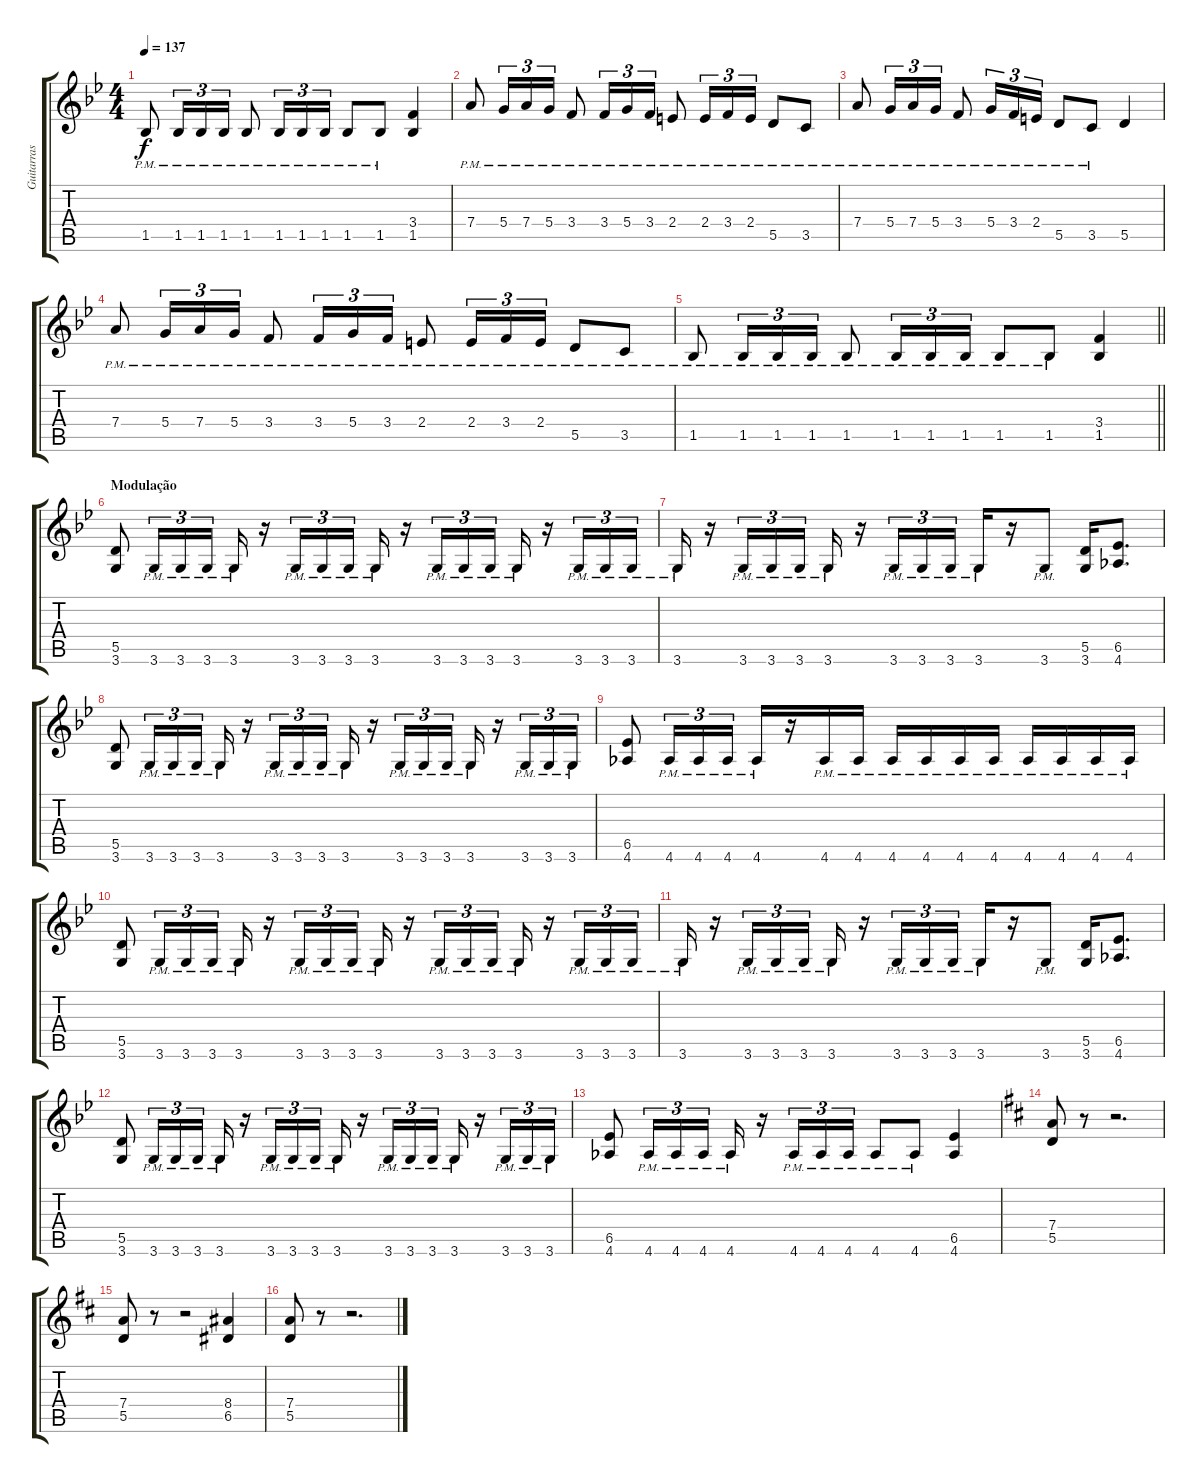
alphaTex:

\track ("Guitarras" "Guitarras") {instrument distortionguitar}
\staff {score tabs}
\tuning (E4 B3 G3 D3 A2 E2) {hide}
\ts (4 4)
\tempo 137
\clef g2
\ks gminor
1.5{pm}.8{dy f} 1.5{pm}.16{tu (3 2)} 1.5{pm}.16{tu (3 2)} 1.5{pm}.16{tu (3 2)} 1.5{pm}.8 1.5{pm}.16{tu (3 2)} 1.5{pm}.16{tu (3 2)} 1.5{pm}.16{tu (3 2)} 1.5{pm}.8 1.5{pm}.8 (3.4 1.5).4 |
7.4{pm}.8 5.4{pm}.16{tu (3 2)} 7.4{pm}.16{tu (3 2)} 5.4{pm}.16{tu (3 2)} 3.4{pm}.8 3.4{pm}.16{tu (3 2)} 5.4{pm}.16{tu (3 2)} 3.4{pm}.16{tu (3 2)} 2.4{pm}.8 2.4{pm}.16{tu (3 2)} 3.4{pm}.16{tu (3 2)} 2.4{pm}.16{tu (3 2)} 5.5{pm}.8 3.5{pm}.8 |
7.4{pm}.8 5.4{pm}.16{tu (3 2)} 7.4{pm}.16{tu (3 2)} 5.4{pm}.16{tu (3 2)} 3.4{pm}.8 5.4{pm}.16{tu (3 2)} 3.4{pm}.16{tu (3 2)} 2.4{pm}.16{tu (3 2)} 5.5{pm}.8 3.5{pm}.8 5.5.4 |
7.4{pm}.8 5.4{pm}.16{tu (3 2)} 7.4{pm}.16{tu (3 2)} 5.4{pm}.16{tu (3 2)} 3.4{pm}.8 3.4{pm}.16{tu (3 2)} 5.4{pm}.16{tu (3 2)} 3.4{pm}.16{tu (3 2)} 2.4{pm}.8 2.4{pm}.16{tu (3 2)} 3.4{pm}.16{tu (3 2)} 2.4{pm}.16{tu (3 2)} 5.5{pm}.8 3.5{pm}.8 |
\barLineRight lightlight
1.5{pm}.8 1.5{pm}.16{tu (3 2)} 1.5{pm}.16{tu (3 2)} 1.5{pm}.16{tu (3 2)} 1.5{pm}.8 1.5{pm}.16{tu (3 2)} 1.5{pm}.16{tu (3 2)} 1.5{pm}.16{tu (3 2)} 1.5{pm}.8 1.5{pm}.8 (3.4 1.5).4 |
\section ("" "Modulação")
(5.5 3.6).8 3.6{pm}.16{tu (3 2)} 3.6{pm}.16{tu (3 2)} 3.6{pm}.16{tu (3 2)} 3.6{pm}.16 r.16 3.6{pm}.16{tu (3 2)} 3.6{pm}.16{tu (3 2)} 3.6{pm}.16{tu (3 2)} 3.6{pm}.16 r.16 3.6{pm}.16{tu (3 2)} 3.6{pm}.16{tu (3 2)} 3.6{pm}.16{tu (3 2)} 3.6{pm}.16 r.16 3.6{pm}.16{tu (3 2)} 3.6{pm}.16{tu (3 2)} 3.6{pm}.16{tu (3 2)} |
3.6{pm}.16 r.16 3.6{pm}.16{tu (3 2)} 3.6{pm}.16{tu (3 2)} 3.6{pm}.16{tu (3 2)} 3.6{pm}.16 r.16 3.6{pm}.16{tu (3 2)} 3.6{pm}.16{tu (3 2)} 3.6{pm}.16{tu (3 2)} 3.6{pm}.16 r.16 3.6{pm}.8 (5.5 3.6).16 (6.5 4.6).8{d} |
(5.5 3.6).8 3.6{pm}.16{tu (3 2)} 3.6{pm}.16{tu (3 2)} 3.6{pm}.16{tu (3 2)} 3.6{pm}.16 r.16 3.6{pm}.16{tu (3 2)} 3.6{pm}.16{tu (3 2)} 3.6{pm}.16{tu (3 2)} 3.6{pm}.16 r.16 3.6{pm}.16{tu (3 2)} 3.6{pm}.16{tu (3 2)} 3.6{pm}.16{tu (3 2)} 3.6{pm}.16 r.16 3.6{pm}.16{tu (3 2)} 3.6{pm}.16{tu (3 2)} 3.6{pm}.16{tu (3 2)} |
(6.5 4.6).8 4.6{pm}.16{tu (3 2)} 4.6{pm}.16{tu (3 2)} 4.6{pm}.16{tu (3 2)} 4.6{pm}.16 r.16 4.6{pm}.16 4.6{pm}.16 4.6{pm}.16 4.6{pm}.16 4.6{pm}.16 4.6{pm}.16 4.6{pm}.16 4.6{pm}.16 4.6{pm}.16 4.6{pm}.16 |
(5.5 3.6).8 3.6{pm}.16{tu (3 2)} 3.6{pm}.16{tu (3 2)} 3.6{pm}.16{tu (3 2)} 3.6{pm}.16 r.16 3.6{pm}.16{tu (3 2)} 3.6{pm}.16{tu (3 2)} 3.6{pm}.16{tu (3 2)} 3.6{pm}.16 r.16 3.6{pm}.16{tu (3 2)} 3.6{pm}.16{tu (3 2)} 3.6{pm}.16{tu (3 2)} 3.6{pm}.16 r.16 3.6{pm}.16{tu (3 2)} 3.6{pm}.16{tu (3 2)} 3.6{pm}.16{tu (3 2)} |
3.6{pm}.16 r.16 3.6{pm}.16{tu (3 2)} 3.6{pm}.16{tu (3 2)} 3.6{pm}.16{tu (3 2)} 3.6{pm}.16 r.16 3.6{pm}.16{tu (3 2)} 3.6{pm}.16{tu (3 2)} 3.6{pm}.16{tu (3 2)} 3.6{pm}.16 r.16 3.6{pm}.8 (5.5 3.6).16 (6.5 4.6).8{d} |
(5.5 3.6).8 3.6{pm}.16{tu (3 2)} 3.6{pm}.16{tu (3 2)} 3.6{pm}.16{tu (3 2)} 3.6{pm}.16 r.16 3.6{pm}.16{tu (3 2)} 3.6{pm}.16{tu (3 2)} 3.6{pm}.16{tu (3 2)} 3.6{pm}.16 r.16 3.6{pm}.16{tu (3 2)} 3.6{pm}.16{tu (3 2)} 3.6{pm}.16{tu (3 2)} 3.6{pm}.16 r.16 3.6{pm}.16{tu (3 2)} 3.6{pm}.16{tu (3 2)} 3.6{pm}.16{tu (3 2)} |
(6.5 4.6).8 4.6{pm}.16{tu (3 2)} 4.6{pm}.16{tu (3 2)} 4.6{pm}.16{tu (3 2)} 4.6{pm}.16 r.16 4.6{pm}.16{tu (3 2)} 4.6{pm}.16{tu (3 2)} 4.6{pm}.16{tu (3 2)} 4.6{pm}.8 4.6{pm}.8 (6.5 4.6).4 |
\ks bminor
(7.4 5.5).8 r.8 r.2{d} |
(7.4 5.5).8 r.8 r.2 (8.4 6.5).4 |
(7.4 5.5).8 r.8 r.2{d}
